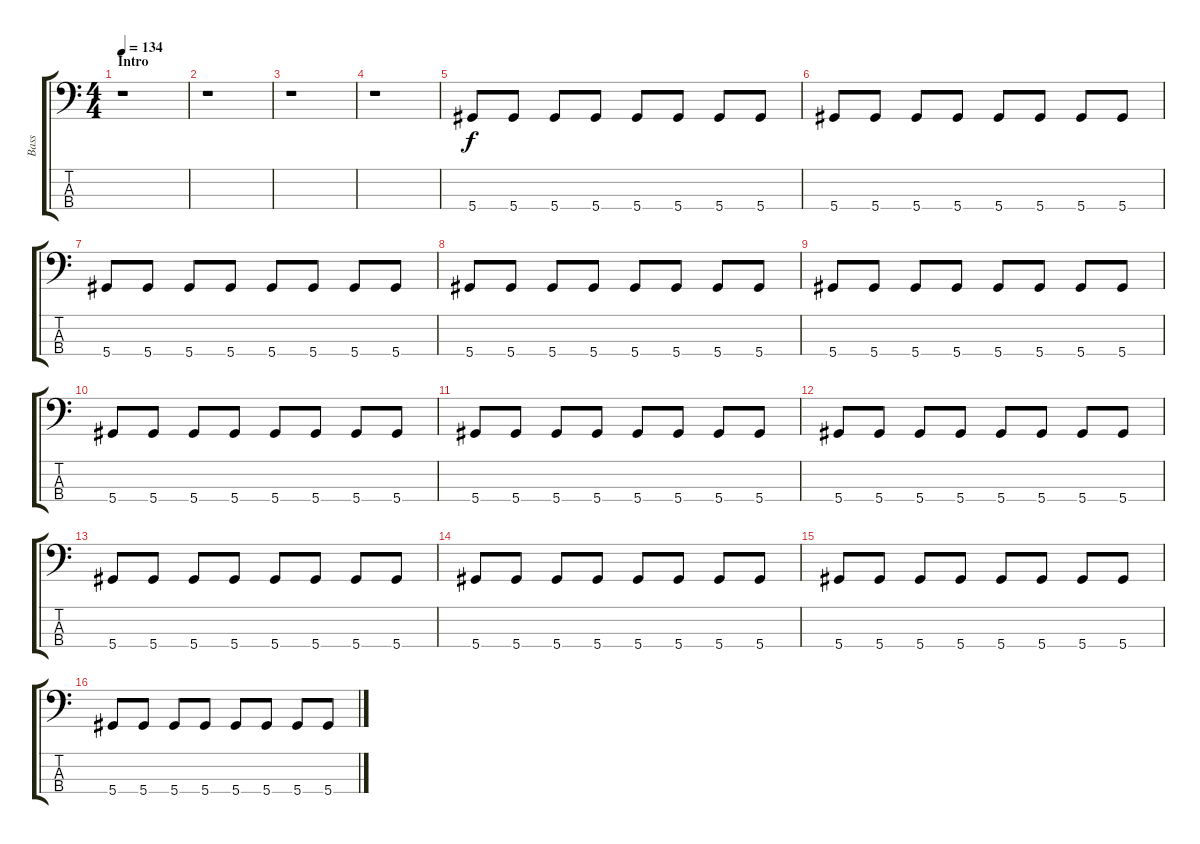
\track ("Bass" "Bass") {instrument electricbassfinger}
\staff {score tabs}
\tuning (Gb2 Db2 Ab1 Eb1) {hide}
\ts (4 4)
\section ("" "Intro")
\tempo 134
\clef f4
\ks c
r.1{dy f instrument electricbassfinger} |
r.1 |
r.1 |
r.1 |
5.4.8 5.4.8 5.4.8 5.4.8 5.4.8 5.4.8 5.4.8 5.4.8 |
5.4.8 5.4.8 5.4.8 5.4.8 5.4.8 5.4.8 5.4.8 5.4.8 |
5.4.8 5.4.8 5.4.8 5.4.8 5.4.8 5.4.8 5.4.8 5.4.8 |
5.4.8 5.4.8 5.4.8 5.4.8 5.4.8 5.4.8 5.4.8 5.4.8 |
5.4.8 5.4.8 5.4.8 5.4.8 5.4.8 5.4.8 5.4.8 5.4.8 |
5.4.8 5.4.8 5.4.8 5.4.8 5.4.8 5.4.8 5.4.8 5.4.8 |
5.4.8 5.4.8 5.4.8 5.4.8 5.4.8 5.4.8 5.4.8 5.4.8 |
5.4.8 5.4.8 5.4.8 5.4.8 5.4.8 5.4.8 5.4.8 5.4.8 |
5.4.8 5.4.8 5.4.8 5.4.8 5.4.8 5.4.8 5.4.8 5.4.8 |
5.4.8 5.4.8 5.4.8 5.4.8 5.4.8 5.4.8 5.4.8 5.4.8 |
5.4.8 5.4.8 5.4.8 5.4.8 5.4.8 5.4.8 5.4.8 5.4.8 |
5.4.8 5.4.8 5.4.8 5.4.8 5.4.8 5.4.8 5.4.8 5.4.8
